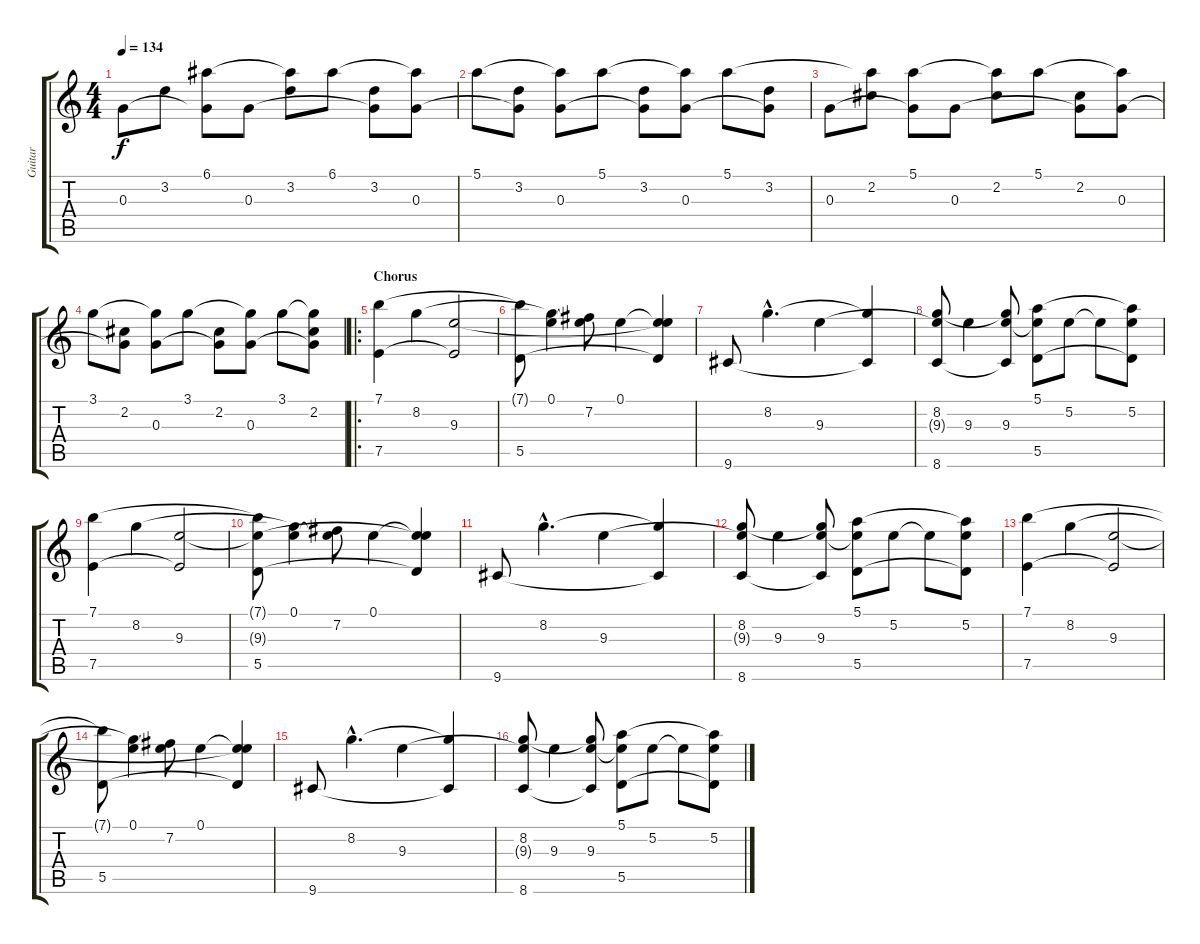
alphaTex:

\track ("Guitar " "Guitar ") {instrument electricguitarjazz}
\staff {score tabs}
\tuning (E4 B3 G3 D3 A2 E2) {hide}
\ts (4 4)
\tempo 134
\clef g2
\ks c
0.3.8{dy f} 3.2.8 (6.1 0.3{t}).8 0.3.8 (6.1{t} 3.2).8 6.1.8 (3.2 0.3{t}).8 (6.1{t} 0.3).8 |
5.1.8 (3.2 0.3{t}).8 (5.1{t} 0.3).8 5.1.8 (3.2 0.3{t}).8 (5.1{t} 0.3).8 5.1.8 (3.2 0.3{t}).8 |
0.3.8 (5.1{t} 2.2).8 (5.1 0.3{t}).8 0.3.8 (5.1{t} 2.2).8 5.1.8 (2.2 0.3{t}).8 (5.1{t} 0.3).8 |
3.1.8 (2.2 0.3{t}).8 (3.1{t} 0.3).8 3.1.8 (2.2 0.3{t}).8 (3.1{t} 0.3).8 3.1.8 (3.1{t} 2.2 0.3{t}).8 |
\ro
\section ("" "Chorus")
(7.1 7.5).4 8.2.4 (9.3 7.5{t}).2 |
(7.1{t} 5.5).8 (0.1 8.2{t}).4 (0.1{t} 7.2).8 0.1.4 (0.1{t} 9.3{t} 5.5{t}).4 |
9.6.8 8.2{hac}.4{d} 9.3.4 (8.2{t} 9.6{t}).4 |
(8.2 9.3{t} 8.6).8 9.3.4 (8.2{t} 9.3 8.6{t}).8 (5.1 9.3{t} 5.5).8 5.2.8 5.2{t}.8 (5.1{t} 5.2 5.5{t}).8 |
(7.1 7.5).4 8.2.4 (9.3 7.5{t}).2 |
(7.1{t} 9.3{t} 5.5).8 (0.1 8.2{t}).4 (0.1{t} 7.2).8 0.1.4 (0.1{t} 9.3{t} 5.5{t}).4 |
9.6.8 8.2{hac}.4{d} 9.3.4 (8.2{t} 9.6{t}).4 |
(8.2 9.3{t} 8.6).8 9.3.4 (8.2{t} 9.3 8.6{t}).8 (5.1 9.3{t} 5.5).8 5.2.8 5.2{t}.8 (5.1{t} 5.2 5.5{t}).8 |
(7.1 7.5).4 8.2.4 (9.3 7.5{t}).2 |
(7.1{t} 5.5).8 (0.1 8.2{t}).4 (0.1{t} 7.2).8 0.1.4 (0.1{t} 9.3{t} 5.5{t}).4 |
9.6.8 8.2{hac}.4{d} 9.3.4 (8.2{t} 9.6{t}).4 |
(8.2 9.3{t} 8.6).8 9.3.4 (8.2{t} 9.3 8.6{t}).8 (5.1 9.3{t} 5.5).8 5.2.8 5.2{t}.8 (5.1{t} 5.2 5.5{t}).8
